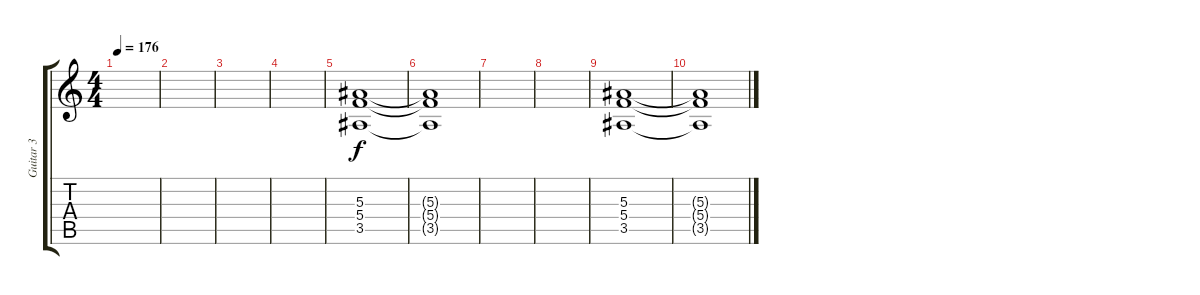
\track ("Guitar 3" "Guitar 3") {instrument distortionguitar}
\staff {score tabs}
\tuning (D4 A3 F3 C3 G2 D2) {hide}
\ts (4 4)
\tempo 176
\clef g2
\ks c
|
|
|
|
(5.3 5.4 3.5).1 |
(5.3{t} 5.4{t} 3.5{t}).1 |
|
|
(5.3 5.4 3.5).1 |
(5.3{t} 5.4{t} 3.5{t}).1
